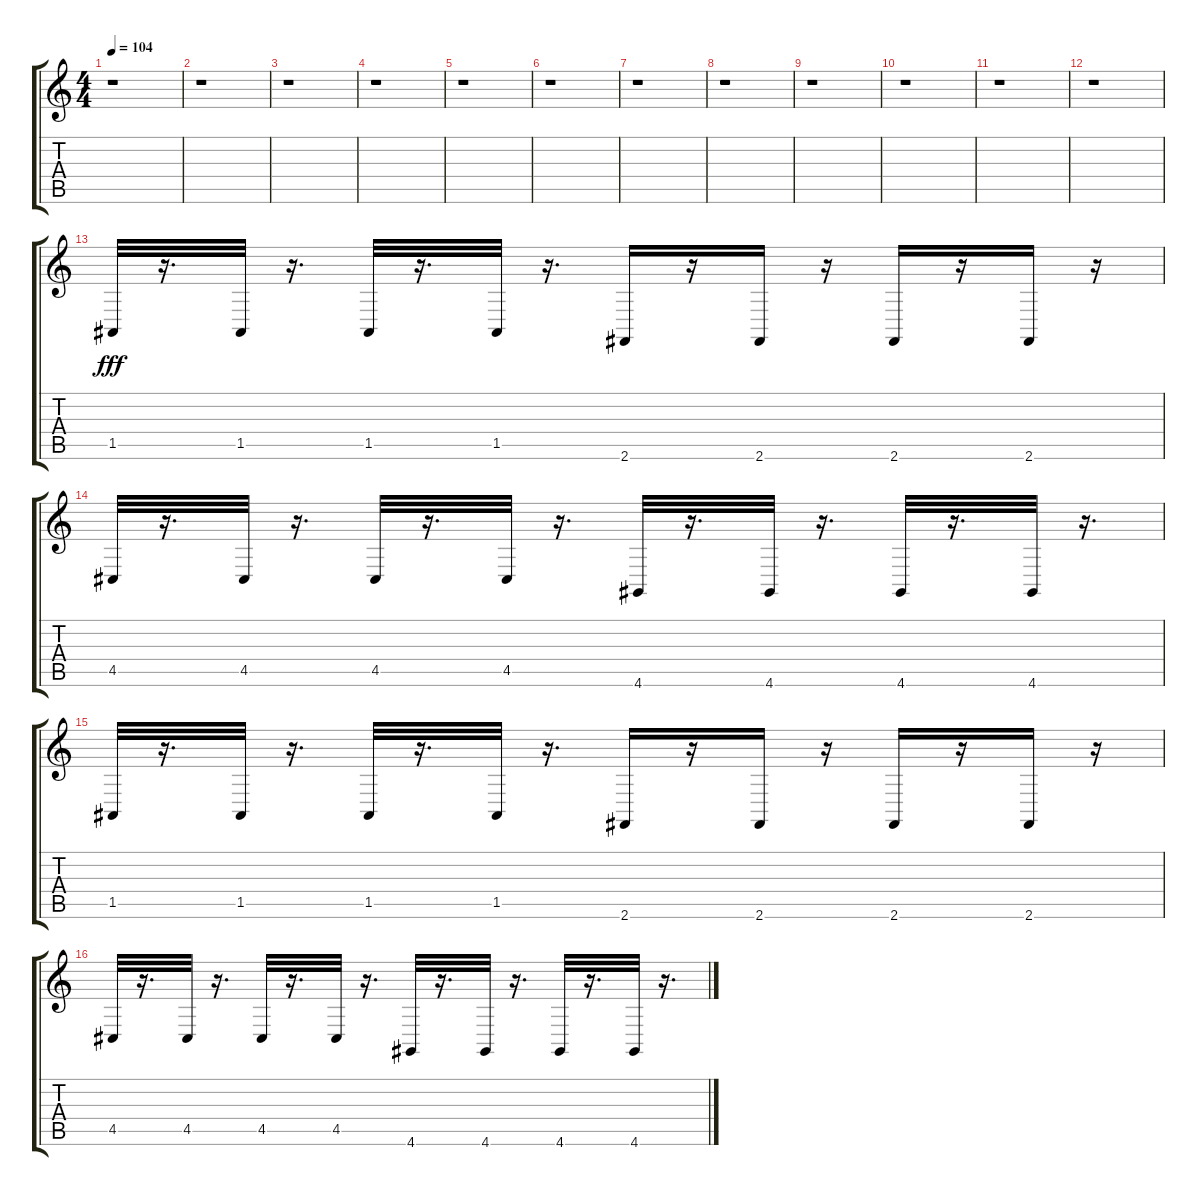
\track "" {instrument pizzicatostrings}
\staff {score tabs}
\tuning (E4 B3 G3 D3 A2 E2) {hide}
\ts (4 4)
\tempo 104
\clef g2
\ks c
r.1{dy fff instrument pizzicatostrings} |
r.1 |
r.1 |
r.1 |
r.1 |
r.1 |
r.1 |
r.1 |
r.1 |
r.1 |
r.1 |
r.1 |
1.5.32 r.16{d} 1.5.32 r.16{d} 1.5.32 r.16{d} 1.5.32 r.16{d} 2.6.16 r.16 2.6.16 r.16 2.6.16 r.16 2.6.16 r.16 |
4.5.32 r.16{d} 4.5.32 r.16{d} 4.5.32 r.16{d} 4.5.32 r.16{d} 4.6.32 r.16{d} 4.6.32 r.16{d} 4.6.32 r.16{d} 4.6.32 r.16{d} |
1.5.32 r.16{d} 1.5.32 r.16{d} 1.5.32 r.16{d} 1.5.32 r.16{d} 2.6.16 r.16 2.6.16 r.16 2.6.16 r.16 2.6.16 r.16 |
4.5.32 r.16{d} 4.5.32 r.16{d} 4.5.32 r.16{d} 4.5.32 r.16{d} 4.6.32 r.16{d} 4.6.32 r.16{d} 4.6.32 r.16{d} 4.6.32 r.16{d}
